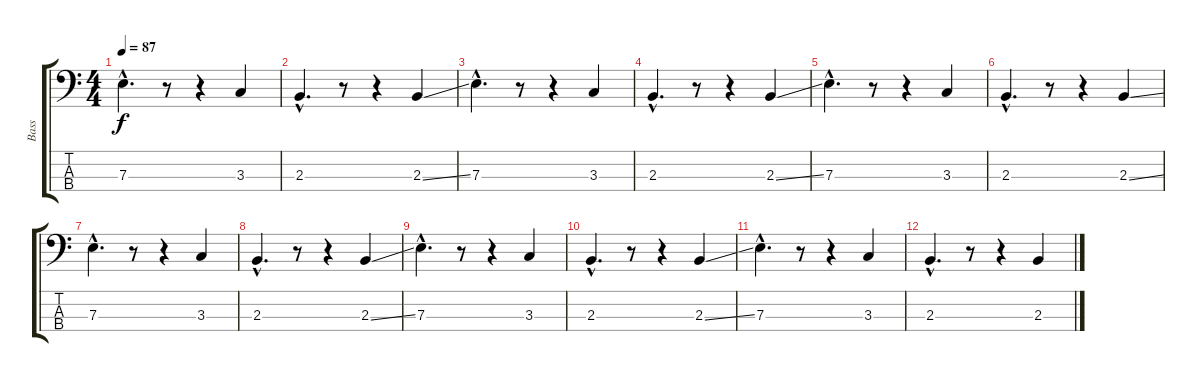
\track ("Bass" "Bass") {instrument electricbassfinger}
\staff {score tabs}
\tuning (G2 D2 A1 E1) {hide}
\ts (4 4)
\tempo 87
\clef f4
\ks c
7.3{hac}.4{d dy f} r.8 r.4 3.3.4 |
2.3{hac}.4{d} r.8 r.4 2.3{ss}.4 |
7.3{hac}.4{d} r.8 r.4 3.3.4 |
2.3{hac}.4{d} r.8 r.4 2.3{ss}.4 |
7.3{hac}.4{d} r.8 r.4 3.3.4 |
2.3{hac}.4{d} r.8 r.4 2.3{ss}.4 |
7.3{hac}.4{d} r.8 r.4 3.3.4 |
2.3{hac}.4{d} r.8 r.4 2.3{ss}.4 |
7.3{hac}.4{d} r.8 r.4 3.3.4 |
2.3{hac}.4{d} r.8 r.4 2.3{ss}.4 |
7.3{hac}.4{d} r.8 r.4 3.3.4 |
2.3{hac}.4{d} r.8 r.4 2.3.4
